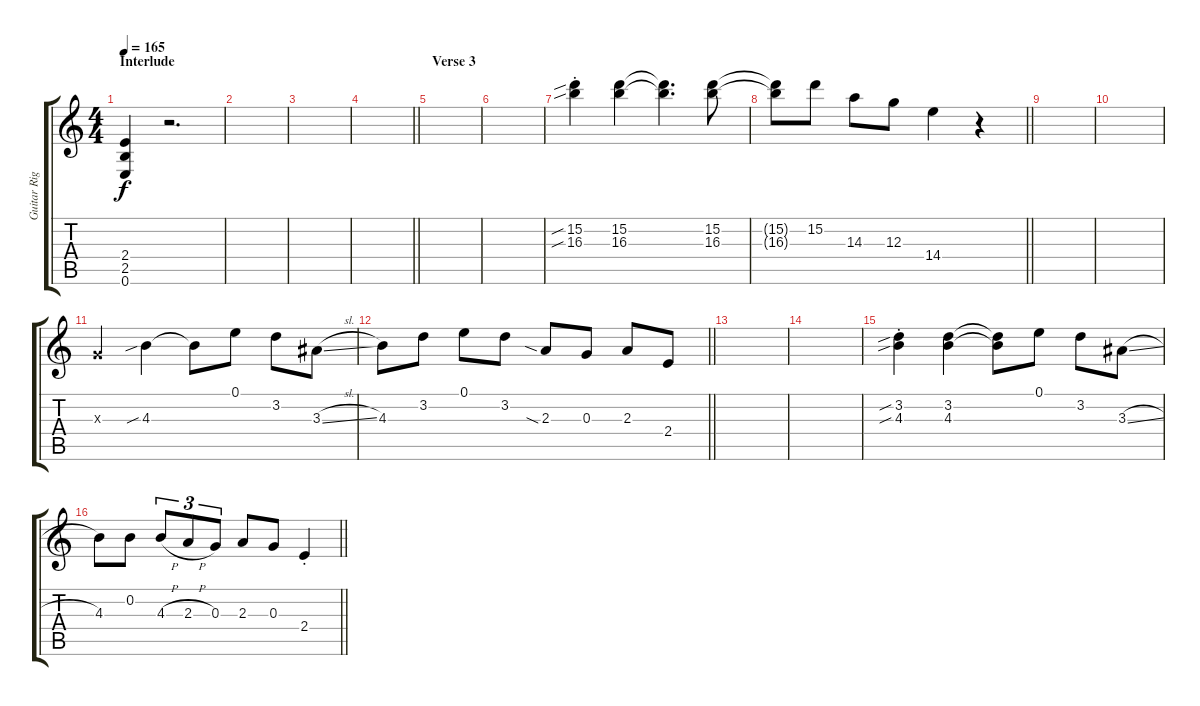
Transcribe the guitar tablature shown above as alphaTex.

\track ("Guitar Right" "Guitar Rig") {instrument overdrivenguitar}
\staff {score tabs}
\tuning (E4 B3 G3 D3 A2 E2) {hide}
\ts (4 4)
\section ("" "Interlude")
\tempo 165
\clef g2
\ks c
(2.4 2.5 0.6).4{dy f} r.2{d} |
|
|
\barLineRight lightlight
|
\section ("" "Verse 3")
|
|
(15.2{sib st} 16.3{sib st}).4 (15.2 16.3).4 (15.2{t} 16.3{t}).4{d} (15.2 16.3).8 |
\barLineRight lightlight
(15.2{t} 16.3{t}).8 15.2.8 14.3.8 12.3.8 14.4.4 r.4 |
|
|
0.3{x}.4 4.3{sib}.4 4.3{t}.8 0.1.8 3.2.8 3.3{sl}.8 |
\barLineRight lightlight
4.3.8 3.2.8 0.1.8 3.2.8 2.3{sia}.8 0.3.8 2.3.8 2.4.8 |
|
|
(3.2{sib st} 4.3{sib st}).4 (3.2 4.3).4 (3.2{t} 4.3{t}).8 0.1.8 3.2.8 3.3{sl}.8 |
\barLineRight lightlight
4.3.8 0.2.8 4.3{h}.8{tu (3 2)} 2.3{h}.8{tu (3 2)} 0.3.8{tu (3 2)} 2.3.8 0.3.8 2.4{st}.4
